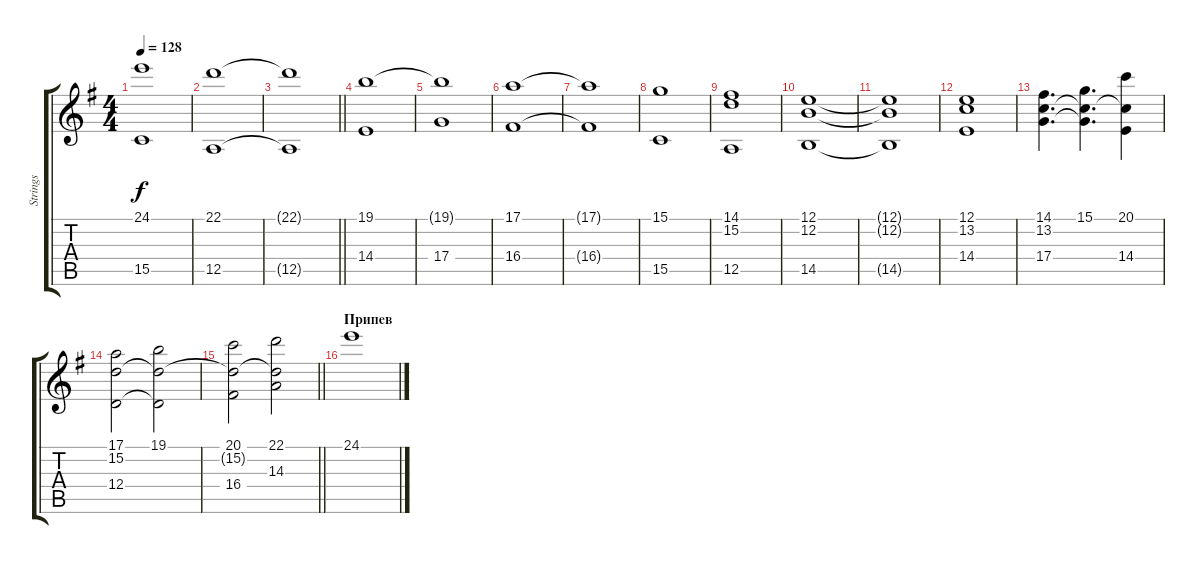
\track ("Strings" "Strings") {instrument stringensemble1}
\staff {score tabs}
\tuning (E4 B3 G3 D3 A2 E2) {hide}
\ts (4 4)
\tempo 128
\clef g2
\ks eminor
(24.1{t} 15.5).1{dy f} |
(22.1 12.5).1 |
\barLineRight lightlight
(22.1{t} 12.5{t}).1 |
(19.1 14.4).1 |
(19.1{t} 17.4).1 |
(17.1 16.4).1 |
(17.1{t} 16.4{t}).1 |
(15.1 15.5).1 |
(14.1 15.2 12.5).1 |
(12.1 12.2 14.5).1 |
(12.1{t} 12.2{t} 14.5{t}).1 |
(12.1 13.2 14.4).1 |
(14.1 13.2 17.4).4{d} (15.1 13.2{t} 17.4{t}).4{d} (20.1 13.2{t} 14.4).4 |
(17.1 15.2 12.4).2 (19.1 15.2{t} 12.4{t}).2 |
\barLineRight lightlight
(20.1 15.2{t} 16.4).2 (22.1 15.2{t} 14.3).2 |
\section ("" "Припев")
24.1.1{balance 0}
